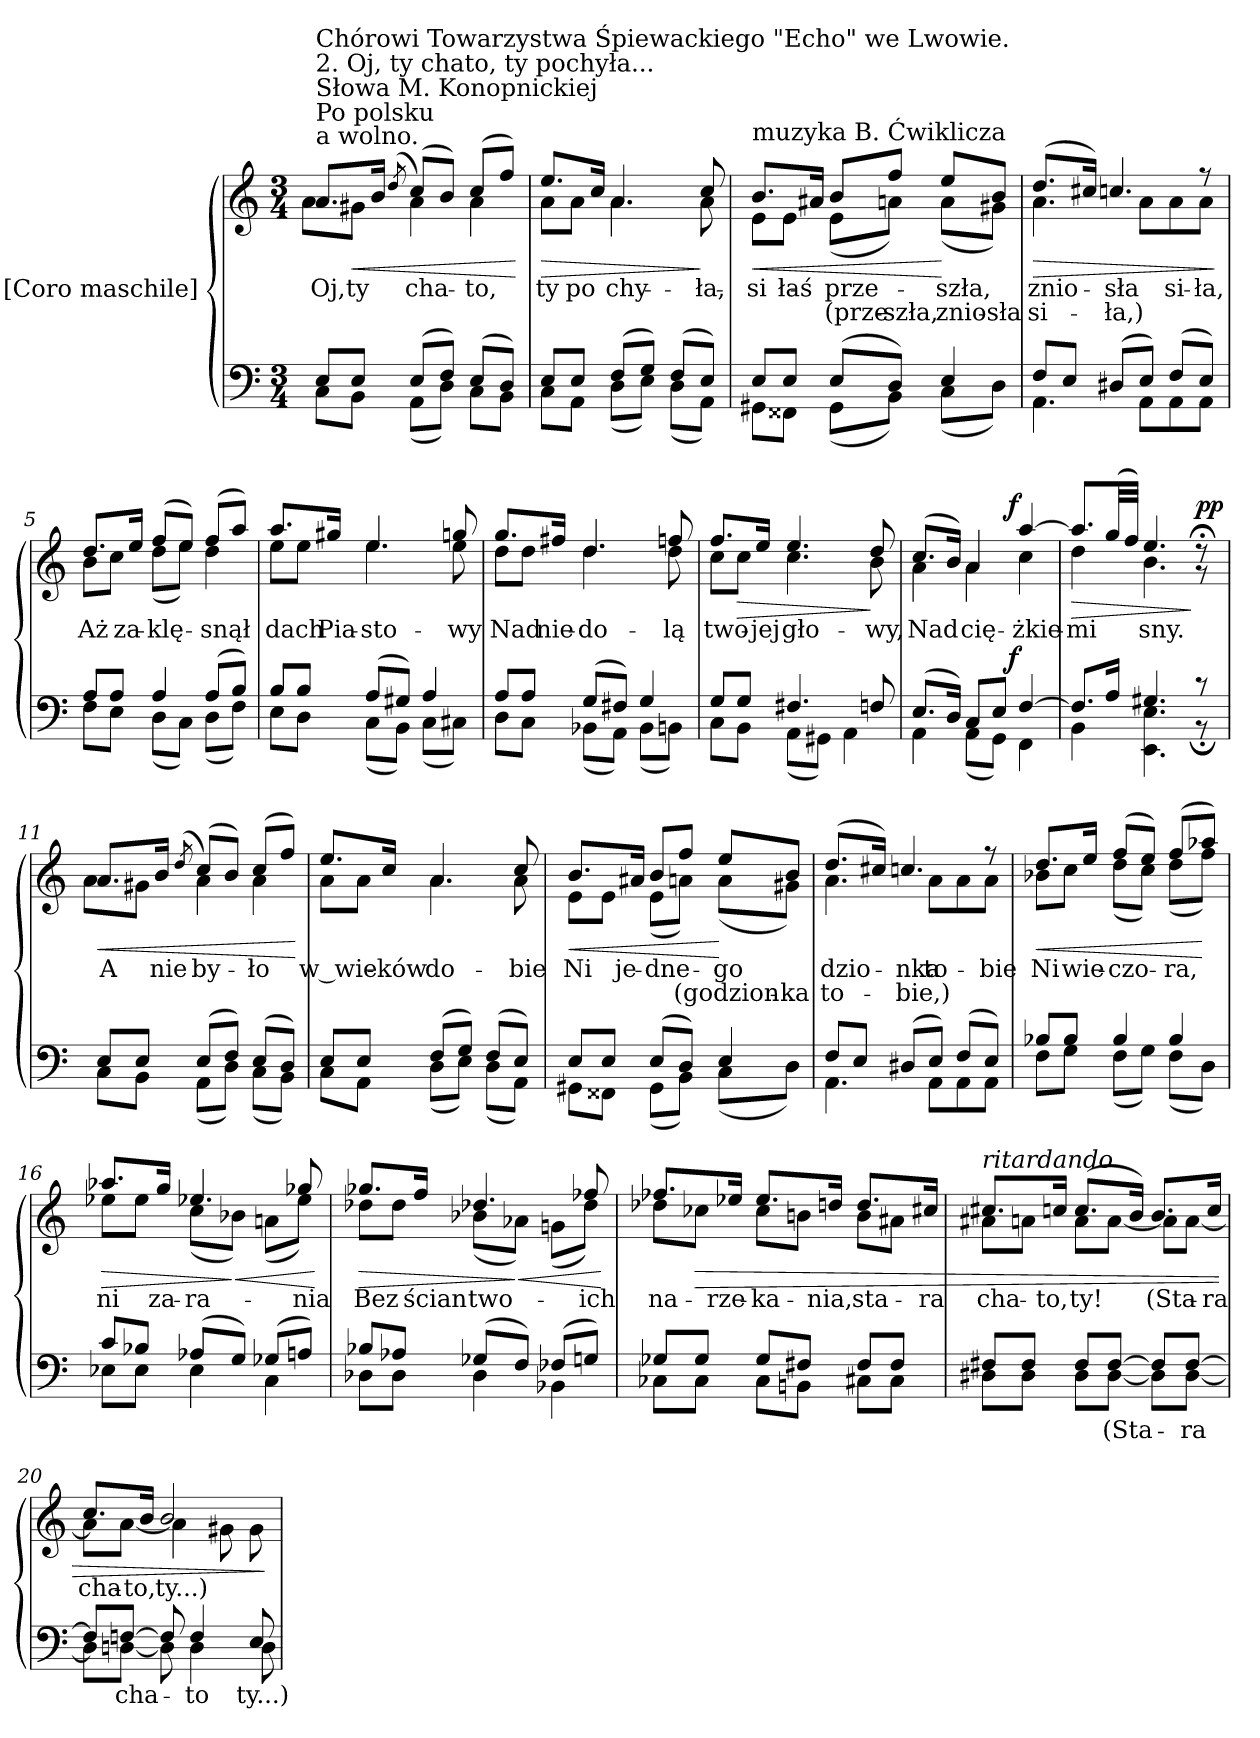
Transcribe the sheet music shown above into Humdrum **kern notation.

**kern	**text	**dynam	**kern	**text	**text	**dynam
*part2	*part2	*part2	*part1	*part1	*part1	*part1
*staff2	*staff2	*staff2	*staff1	*staff1	*staff1	*staff1
*I"[Coro maschile]	*	*	*I"[Coro maschile]	*	*	*
*clefF4	*	*	*clefG2	*	*	*
*k[]	*	*	*k[]	*	*	*
*M3/4	*	*	*M3/4	*	*	*
=1	=1	=1	=1	=1	=1	=1
*^	*	*	*^	*	*	*
!	!	!	!	!LO:TX:a:t=Po polsku\na wolno.	!	!	!	!
!	!	!	!	!LO:TX:a:t=Słowa M. Konopnickiej	!	!	!	!
!	!	!	!	!LO:TX:a:t=2. Oj, ty chato, ty pochyła...	!	!	!	!
!	!	!	!	!LO:TX:a:t=Chórowi Towarzystwa Śpiewackiego "Echo" we Lwowie.	!	!	!	!
8E/L	8C\L	.	.	8.a/L	8a\L	Oj,	.	.
!	!	!	!	!	!	!	!	!LO:HP:b
8E/J	8BB\J	.	.	.	8g#X\J	ty	.	<
.	.	.	.	16b/Jk	.	.	.	.
.	.	.	.	(8qdd/	.	.	.	.
(8E/L	(8AA\L	.	.	(<8cc/L)	4a\	cha-	.	.
8F/J)	8D\J)	.	.	8b/J)	.	.	.	.
(8E/L	8C\L	.	.	(<8cc/L	4a\	-to,	.	.
8D/J)	8BB\J	.	.	8ff/J)	.	.	.	.
*v	*v	*	*	*	*	*	*	*
*	*	*	*v	*v	*	*	*
.	.	.	.	.	.	[
=2	=2	=2	=2	=2	=2	=2
*^	*	*	*^	*	*	*
!	!	!	!	!	!	!	!	!LO:HP:b
8E/L	8C\L	.	.	8.ee/L	8a\L	ty	.	>
8E/J	8AA\J	.	.	.	8a\J	po-	.	.
.	.	.	.	16cc/Jk	.	.	.	.
(8F/L	(8D\L	.	.	4.a/	4.a\	-chy-	.	.
8G/J)	8E\J)	.	.	.	.	.	.	.
(8F/L	(8D\L	.	.	.	.	.	.	.
8E/J)	8AA\J)	.	.	8cc/	8a\	-ła,	.	]
=3	=3	=3	=3	=3	=3	=3	=3	=3
!	!	!	!	!LO:TX:a:t=muzyka B. Ćwiklicza	!	!	!	!
!	!	!	!	!	!	!	!	!LO:HP:b
8E/L	8GG#X\L	.	.	8.b/L	8e\L	si-	.	<
8E/J	8FF##X\J	.	.	.	8e\J	-łaś	.	.
.	.	.	.	16a#X/Jk	.	.	.	.
(8E/L	(8GG#\L	.	.	8b/L	(>8e\L	prze-	(prze-	.
8D/J)	8BB\J)	.	.	8ff/J	8an\J)	.	-szła,	.
4E/	(8C\L	.	.	8ee/L	(8a\L	-szła,	znio-	[
.	8D\J)	.	.	8b/J	8g#X\J)	.	-sła	.
=4	=4	=4	=4	=4	=4	=4	=4	=4
!	!	!	!	!	!	!	!	!LO:HP:b
8F/L	4.AA\	.	.	(<8.dd/L	4.a\	znio-	si-	>
8E/J	.	.	.	.	.	.	.	.
.	.	.	.	16cc#X/Jk)	.	.	.	.
(8D#X/L	.	.	.	4.ccn/	.	-sła	-ła,)	.
8E/J)	8AA\L	.	.	.	8a\L	.	.	.
(8F/L	8AA\	.	.	.	8a\	si-	.	.
8E/J)	8AA\J	.	.	8r	8a\J	-ła,	.	.
*v	*v	*	*	*	*	*	*	*
*	*	*	*v	*v	*	*	*
.	.	.	.	.	.	]
=5	=5	=5	=5	=5	=5	=5
*^	*	*	*^	*	*	*
8A/L	8F\L	.	.	8.dd/L	8b\L	Aż	.	.
8A/J	8E\J	.	.	.	8cc\J	.	.	.
.	.	.	.	16ee/Jk	.	za-	.	.
4A/	(8D\L	.	.	(8ff/L	(8dd\L	-klę-	.	.
.	8C\J)	.	.	8ee/J)	8ee\J)	.	.	.
(8A/L	(8D\L	.	.	(8ff/L	4dd\	-snął	.	.
8B/J)	8F\J)	.	.	8aa/J)	.	.	.	.
=6	=6	=6	=6	=6	=6	=6	=6	=6
8B/L	8E\L	.	.	8.aa/L	8ee\L	dach	.	.
8B/J	8D\J	.	.	.	8ee\J	.	.	.
.	.	.	.	16gg#X/Jk	.	Pia-	.	.
(8A/L	(8C\L	.	.	4.ee/	4.ee\	-sto-	.	.
8G#X/J)	8BB\J)	.	.	.	.	.	.	.
4A/	(8C\L	.	.	.	.	.	.	.
.	8C#X\J)	.	.	8ggn/	8ee\	-wy	.	.
=7	=7	=7	=7	=7	=7	=7	=7	=7
8A/L	8D\L	.	.	8.gg/L	8dd\L	Nad	.	.
8A/J	8C\J	.	.	.	8dd\J	.	.	.
.	.	.	.	16ff#X/Jk	.	nie-	.	.
(8G/L	(8BB-X\L	.	.	4.dd/	4.dd\	-do-	.	.
8F#X/J)	8AA\J)	.	.	.	.	.	.	.
4G/	(8BB-\L	.	.	.	.	.	.	.
.	8BBn\J)	.	.	8ffn/	8dd\	-lą	.	.
=8	=8	=8	=8	=8	=8	=8	=8	=8
8G/L	8C\L	.	.	8.ff/L	8cc\L	two-	.	.
!	!	!	!	!	!	!	!	!LO:HP:b
8G/J	8BB\J	.	.	.	8cc\J	.	.	>
.	.	.	.	16ee/Jk	.	-jej	.	.
4.F#X/	(8AA\L	.	.	4.ee/	4.cc\	gło-	.	.
.	8GG#X\J)	.	.	.	.	.	.	.
.	4AA\	.	.	.	.	.	.	.
8Fn/	.	.	.	8dd/	8b\	-wy,	.	]
=9	=9	=9	=9	=9	=9	=9	=9	=9
(8.E/L	4AA\	.	.	(8.cc/L	4a\	Nad	.	.
16D/Jk)	.	.	.	16b/Jk)	.	.	.	.
8C/L	(8AA\L	.	.	4a/	4a\	cię-	.	.
8E/J	8GG\J)	.	.	.	.	.	.	.
!	!	!	!LO:DY:a:rj	!	!	!	!	!LO:DY:a:rj
[4F/	4FF\	.	f	[4aa/	4cc\	-żkie-	.	f
=10	=10	=10	=10	=10	=10	=10	=10	=10
!	!	!	!	!	!	!	!	!LO:HP:b
8.F/L]	4BB\	.	.	8.aa/L]	4dd\	-mi	.	>
16A/Jk	.	.	.	(32gg/LL	.	.	.	.
.	.	.	.	32ff/JJJ)	.	.	.	.
4.G#X/	4.EE\ 4.E\	.	.	4.ee/	4.b\	sny.	.	.
!	!	!	!	!	!	!	!	!LO:DY:n=1:b
8rc	8r;<	.	.	8r;<dd	8r	.	.	] pp
=11	=11	=11	=11	=11	=11	=11	=11	=11
!	!	!	!	!	!	!	!	!LO:HP:b
8E/L	8C\L	.	.	8.a/L	8a\L	A	.	<
8E/J	8BB\J	.	.	.	8g#X\J	.	.	.
.	.	.	.	16b/Jk	.	nie	.	.
.	.	.	.	(8qdd/	.	.	.	.
(8E/L	(8AA\L	.	.	(8cc/L)	4a\	by-	.	.
8F/J)	8D\J)	.	.	8b/J)	.	.	.	.
(8E/L	(8C\L	.	.	(8cc/L	4a\	-ło	.	.
8D/J)	8BB\J)	.	.	8ff/J)	.	.	.	.
*v	*v	*	*	*	*	*	*	*
*	*	*	*v	*v	*	*	*
.	.	.	.	.	.	[
=12	=12	=12	=12	=12	=12	=12
*^	*	*	*^	*	*	*
8E/L	8C\L	.	.	8.ee/L	8a\L	w_wie-	.	.
8E/J	8AA\J	.	.	.	8a\J	.	.	.
.	.	.	.	16cc/Jk	.	-ków	.	.
(8F/L	(8D\L	.	.	4.a/	4.a\	do-	.	.
8G/J)	8E\J)	.	.	.	.	.	.	.
(8F/L	(8D\L	.	.	.	.	.	.	.
8E/J)	8AA\J)	.	.	8cc/	8a\	-bie	.	.
=13	=13	=13	=13	=13	=13	=13	=13	=13
!	!	!	!	!	!	!	!	!LO:HP:b
8E/L	8GG#X\L	.	.	8.b/L	8e\L	Ni	.	<
8E/J	8FF##X\J	.	.	.	8e\J	.	.	.
.	.	.	.	16a#X/Jk	.	je-	.	.
(8E/L	(8GG#\L	.	.	8b/L	(>8e\L	-dne-	.	.
8D/J)	8BB\J)	.	.	8ff/J	8an\J)	.	(go	.
4E/	(8C\L	.	.	8ee/L	(8a\L	-go	dzion-	[
.	8D\J)	.	.	8b/J	8g#X\J)	.	-ka	.
=14	=14	=14	=14	=14	=14	=14	=14	=14
8F/L	4.AA\	.	.	(8.dd/L	4.a\	dzio-	to-	.
8E/J	.	.	.	.	.	.	.	.
.	.	.	.	16cc#X/Jk)	.	.	.	.
(8D#X/L	.	.	.	4.ccn/	.	-nka	-bie,)	.
8E/J)	8AA\L	.	.	.	8a\L	to-	.	.
(8F/L	8AA\	.	.	.	8a\	.	.	.
8E/J)	8AA\J	.	.	8r	8a\J	-bie	.	.
=15	=15	=15	=15	=15	=15	=15	=15	=15
!	!	!	!	!	!	!	!	!LO:HP:b
8B-X/L	8F\L	.	.	8.dd/L	8b-X\L	Ni	.	<
8B-/J	8G\J	.	.	.	8cc\J	.	.	.
.	.	.	.	16ee/Jk	.	wie-	.	.
4B-/	(8F\L	.	.	(8ff/L	(8dd\L	-czo-	.	.
.	8G\J)	.	.	8ee/J)	8cc\J)	.	.	.
4B-/	(8F\L	.	.	(8ff/L	(8dd\L	-ra,	.	.
.	8D\J)	.	.	8aa-X/J)	8ff\J)	.	.	[
=16	=16	=16	=16	=16	=16	=16	=16	=16
!	!	!	!	!	!	!	!	!LO:HP:b
8c/L	8E-X\L	.	.	8.aa-X/L	8ee-X\L	ni	.	>
8B-X/J	8E-\J	.	.	.	8ee-\J	.	.	.
.	.	.	.	16gg/Jk	.	za-	.	.
(8A-X/L	4E-\	.	.	4.ee-X/	(8cc\L	-ra-	.	.
!	!	!	!	!	!	!	!	!LO:HP:n=1:b
8G/J)	.	.	.	.	8b-X\J)	.	.	] <
(8G-X/L	4C\	.	.	.	(8an\L	.	.	.
8An/J)	.	.	.	8gg-X/	8ee-\J)	-nia	.	.
*v	*v	*	*	*	*	*	*	*
*	*	*	*v	*v	*	*	*
.	.	.	.	.	.	[
=17	=17	=17	=17	=17	=17	=17
*^	*	*	*^	*	*	*
!	!	!	!	!	!	!	!	!LO:HP:b
8B-X/L	8D-X\L	.	.	8.gg-X/L	8dd-X\L	Bez	.	>
8A-X/J	8D-\J	.	.	.	8dd-\J	.	.	.
.	.	.	.	16ff/Jk	.	ścian	.	.
(8G-X/L	4D-\	.	.	4.dd-X/	(8b-X\L	two-	.	.
!	!	!	!	!	!	!	!	!LO:HP:n=1:b
8F/J)	.	.	.	.	8a-X\J)	.	.	] <
(8F-X/L	4BB-X\	.	.	.	(8gn\L	.	.	.
8Gn/J)	.	.	.	8ff-X/	8dd-\J)	-ich	.	.
*v	*v	*	*	*	*	*	*	*
*	*	*	*v	*v	*	*	*
.	.	.	.	.	.	[
=18	=18	=18	=18	=18	=18	=18
*^	*	*	*^	*	*	*
8G-X/L	8C-X\L	.	.	8.ff-X/L	8dd-X\L	na-	.	.
!	!	!	!	!	!	!	!	!LO:HP:b
8G-/J	8C-\J	.	.	.	8cc-X\J	.	.	>
.	.	.	.	16ee-X/Jk	.	-rze-	.	.
8G-/L	8C-\L	.	.	8.ee-/L	8cc-\L	-ka-	.	.
8F#X/J	8BBn\J	.	.	.	8bn\J	.	.	.
.	.	.	.	16ddn/Jk	.	-nia,	.	.
8F#/L	8C#X\L	.	.	8.dd/L	8b\L	sta-	.	.
8F#/J	8C#\J	.	.	.	8a#X\J	.	.	.
.	.	.	.	16cc#X/Jk	.	-ra	.	.
=19	=19	=19	=19	=19	=19	=19	=19	=19
!	!	!	!	!LO:TX:a:i:t=ritardando	!	!	!	!
8F#X/L	8D#X\L	.	.	8.cc#X/L	8a#X\L	cha-	.	.
8F#/J	8D#\J	.	.	.	8an\J	.	.	.
.	.	.	.	16ccn/Jk	.	-to,	.	.
8F#/L	8D#\L	.	.	(>8.cc/L	8a\L	ty!	.	.
[8F#/J	[8D#\J	(Sta-	.	.	[8a\J	.	.	.
.	.	.	.	16b/Jk)	.	.	.	.
8F#/L]	8D#\L]	.	.	8.b/L	8a\L]	(Sta-	.	.
[8F#/J	[8D#\J	-ra	.	.	[8a\J	.	.	.
.	.	.	.	16cc/Jk	.	-ra	.	.
=20	=20	=20	=20	=20	=20	=20	=20	=20
8F#/L]	8D#\L]	.	.	8.cc/L	8a\L]	cha-	.	.
[8Fn/J	[8Dn\J	cha-	.	.	[8a\J	.	.	.
.	.	.	.	16b/Jk	.	-to,	.	.
8F/]	8D\]	.	.	2b/	4a\]	ty...)	.	.
4F/	4D\	-to	.	.	.	.	.	.
.	.	.	.	.	8g#X\	.	.	.
8E/	8D\	ty...)	.	.	8g#\	.	.	.
*v	*v	*	*	*	*	*	*	*
*	*	*	*v	*v	*	*	*
.	.	.	.	.	.	]
=	=	=	=	=	=	=
*-	*-	*-	*-	*-	*-	*-
